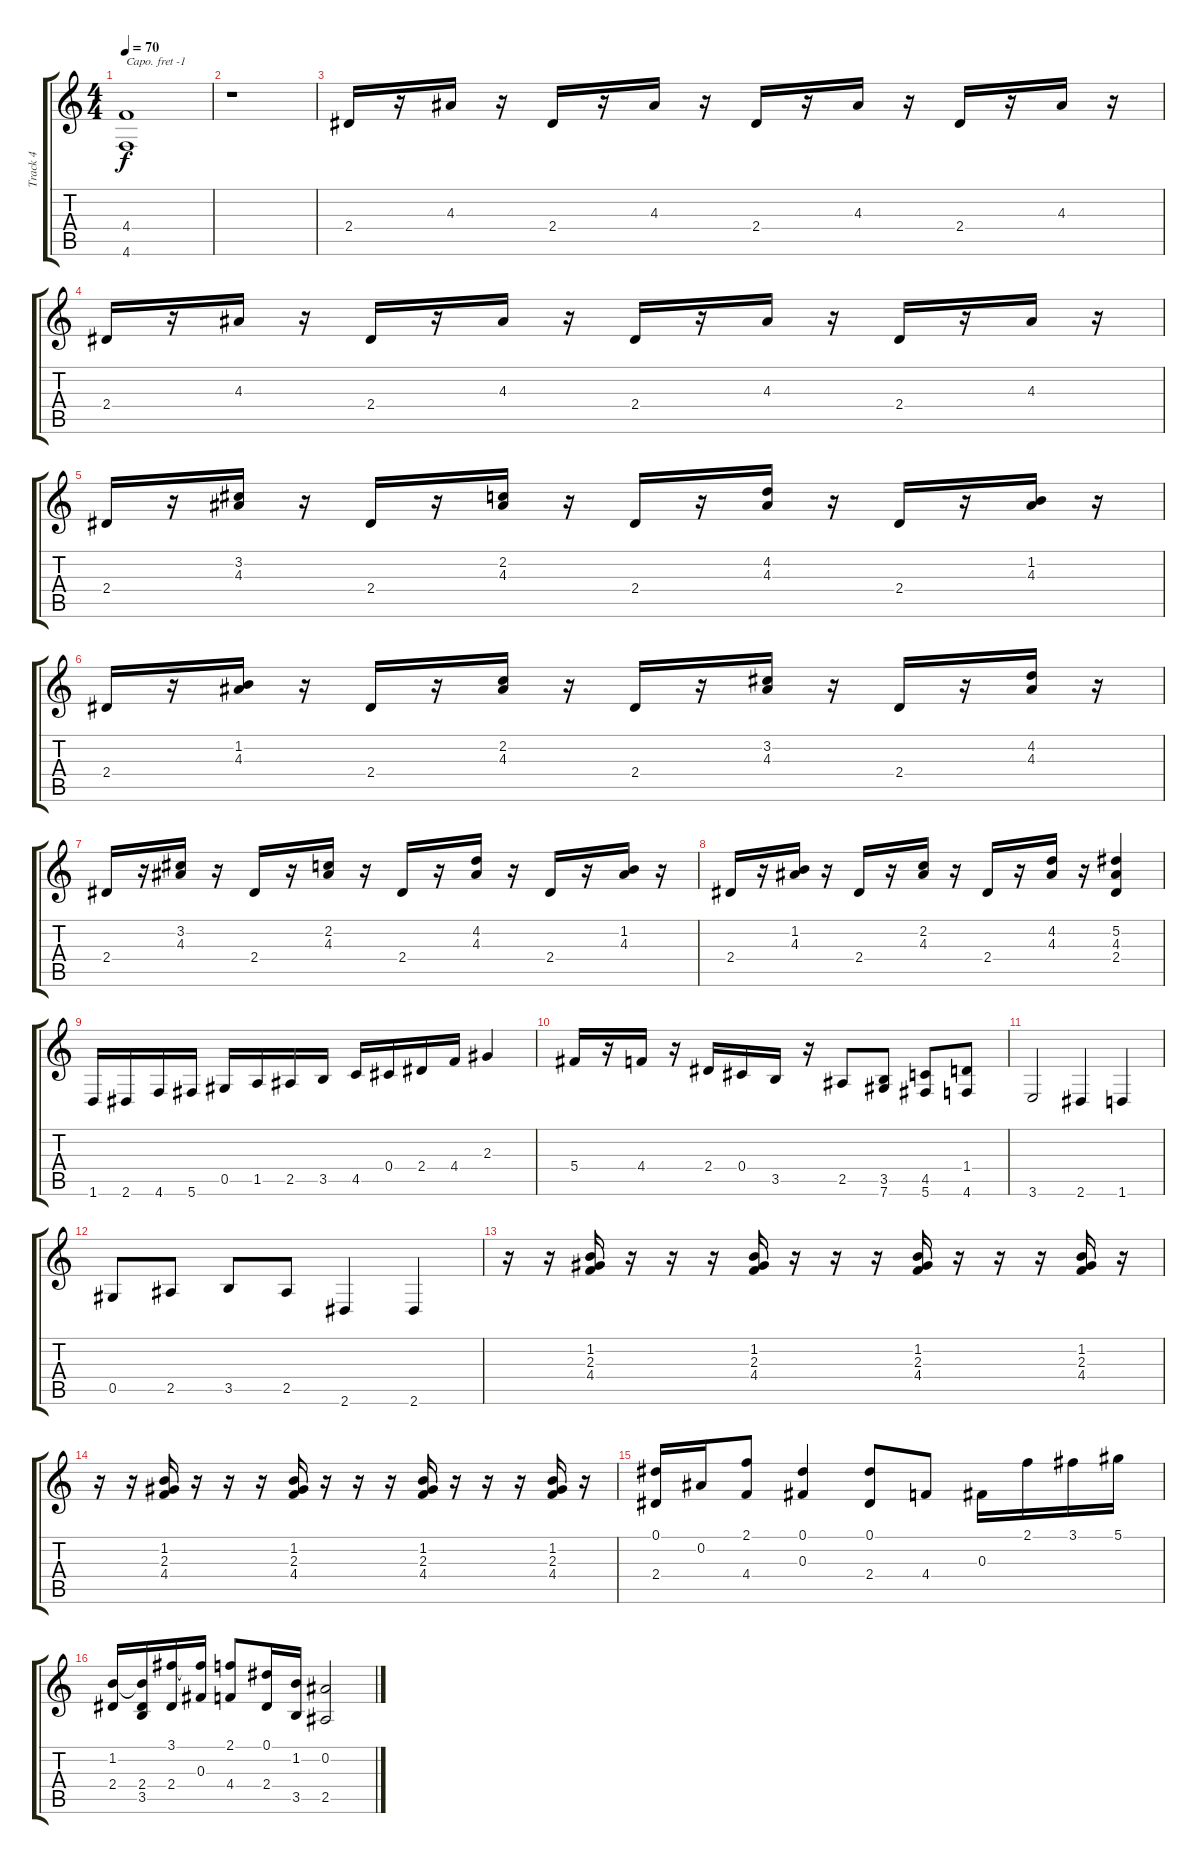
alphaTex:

\track ("Track 4" "Track 4") {instrument acousticguitarsteel}
\staff {score tabs}
\capo -1
\tuning (E4 B3 G3 D3 A2 D2) {hide}
\ts (4 4)
\tempo 70
\clef g2
\ks c
(4.4 4.6).1{dy f} |
r.1 |
2.4.16 r.16 4.3.16 r.16 2.4.16 r.16 4.3.16 r.16 2.4.16 r.16 4.3.16 r.16 2.4.16 r.16 4.3.16 r.16 |
2.4.16 r.16 4.3.16 r.16 2.4.16 r.16 4.3.16 r.16 2.4.16 r.16 4.3.16 r.16 2.4.16 r.16 4.3.16 r.16 |
2.4.16 r.16 (3.2 4.3).16 r.16 2.4.16 r.16 (2.2 4.3).16 r.16 2.4.16 r.16 (4.2 4.3).16 r.16 2.4.16 r.16 (1.2 4.3).16 r.16 |
2.4.16 r.16 (1.2 4.3).16 r.16 2.4.16 r.16 (2.2 4.3).16 r.16 2.4.16 r.16 (3.2 4.3).16 r.16 2.4.16 r.16 (4.2 4.3).16 r.16 |
2.4.16 r.16 (3.2 4.3).16 r.16 2.4.16 r.16 (2.2 4.3).16 r.16 2.4.16 r.16 (4.2 4.3).16 r.16 2.4.16 r.16 (1.2 4.3).16 r.16 |
2.4.16 r.16 (1.2 4.3).16 r.16 2.4.16 r.16 (2.2 4.3).16 r.16 2.4.16 r.16 (4.2 4.3).16 r.16 (5.2 4.3 2.4).4 |
1.6.16 2.6.16 4.6.16 5.6.16 0.5.16 1.5.16 2.5.16 3.5.16 4.5.16 0.4.16 2.4.16 4.4.16 2.3.4 |
5.4.16 r.16 4.4.16 r.16 2.4.16 0.4.16 3.5.16 r.16 2.5.8 (3.5 7.6).8 (4.5 5.6).8 (1.4 4.6).8 |
3.6.2 2.6.4 1.6.4 |
0.5.8 2.5.8 3.5.8 2.5.8 2.6.4 2.6.4 |
r.16 r.16 (1.2 2.3 4.4).16 r.16 r.16 r.16 (1.2 2.3 4.4).16 r.16 r.16 r.16 (1.2 2.3 4.4).16 r.16 r.16 r.16 (1.2 2.3 4.4).16 r.16 |
r.16 r.16 (1.2 2.3 4.4).16 r.16 r.16 r.16 (1.2 2.3 4.4).16 r.16 r.16 r.16 (1.2 2.3 4.4).16 r.16 r.16 r.16 (1.2 2.3 4.4).16 r.16 |
(0.1 2.4).16 0.2.16 (2.1 4.4).8 (0.1 0.3).4 (0.1 2.4).8 4.4.8 0.3.16 2.1.16 3.1.16 5.1.16 |
(1.2 2.4).16 (1.2{t} 2.4 3.5).16 (3.1 2.4).16 (3.1{t} 0.3).16 (2.1 4.4).8 (0.1 2.4).16 (1.2 3.5).16 (0.2 2.5).2
